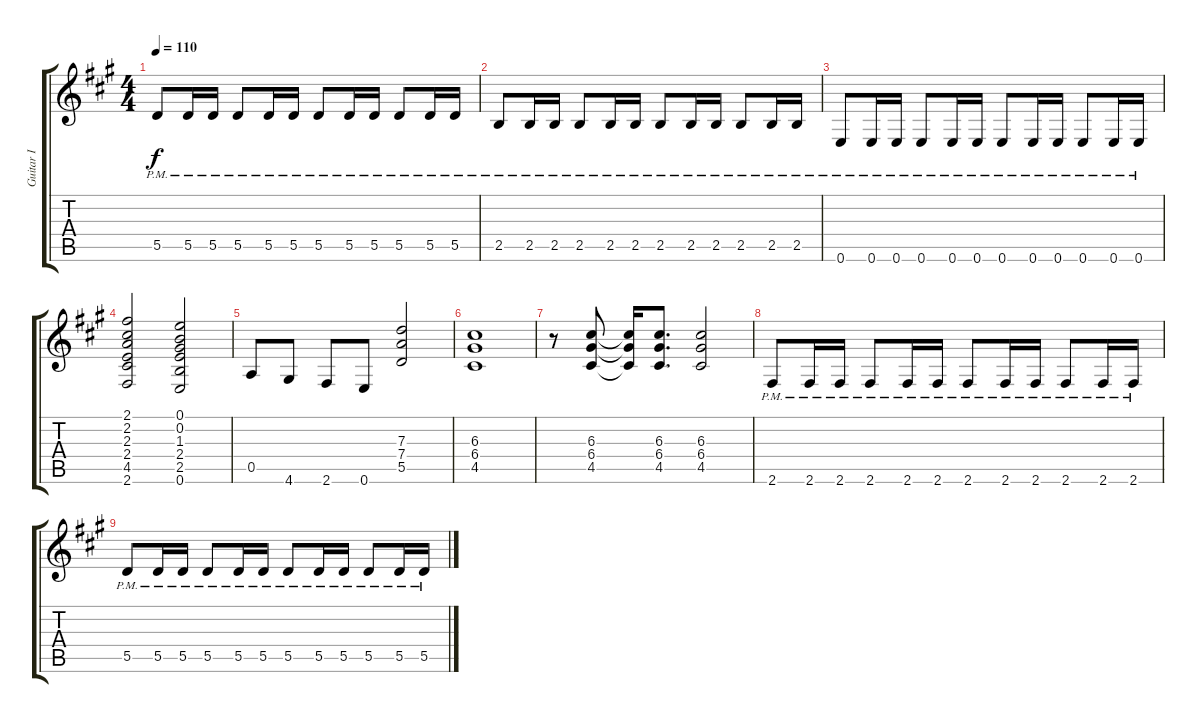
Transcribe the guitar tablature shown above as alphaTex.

\track ("Guitar I" "Guitar I") {instrument distortionguitar}
\staff {score tabs}
\tuning (E4 B3 G3 D3 A2 E2) {hide}
\ts (4 4)
\tempo 110
\clef g2
\ks a
5.5{pm}.8{dy f} 5.5{pm}.16 5.5{pm}.16 5.5{pm}.8 5.5{pm}.16 5.5{pm}.16 5.5{pm}.8 5.5{pm}.16 5.5{pm}.16 5.5{pm}.8 5.5{pm}.16 5.5{pm}.16 |
2.5{pm}.8 2.5{pm}.16 2.5{pm}.16 2.5{pm}.8 2.5{pm}.16 2.5{pm}.16 2.5{pm}.8 2.5{pm}.16 2.5{pm}.16 2.5{pm}.8 2.5{pm}.16 2.5{pm}.16 |
0.6{pm}.8 0.6{pm}.16 0.6{pm}.16 0.6{pm}.8 0.6{pm}.16 0.6{pm}.16 0.6{pm}.8 0.6{pm}.16 0.6{pm}.16 0.6{pm}.8 0.6{pm}.16 0.6{pm}.16 |
(2.1 2.2 2.3 2.4 4.5 2.6).2 (0.1 0.2 1.3 2.4 2.5 0.6).2 |
0.5.8 4.6.8 2.6.8 0.6.8 (7.3 7.4 5.5).2 |
(6.3 6.4 4.5).1 |
r.8 (6.3 6.4 4.5).8 (6.3{t} 6.4{t} 4.5{t}).16 (6.3 6.4 4.5).8{d} (6.3 6.4 4.5).2 |
2.6{pm}.8 2.6{pm}.16 2.6{pm}.16 2.6{pm}.8 2.6{pm}.16 2.6{pm}.16 2.6{pm}.8 2.6{pm}.16 2.6{pm}.16 2.6{pm}.8 2.6{pm}.16 2.6{pm}.16 |
5.5{pm}.8 5.5{pm}.16 5.5{pm}.16 5.5{pm}.8 5.5{pm}.16 5.5{pm}.16 5.5{pm}.8 5.5{pm}.16 5.5{pm}.16 5.5{pm}.8 5.5{pm}.16 5.5{pm}.16
